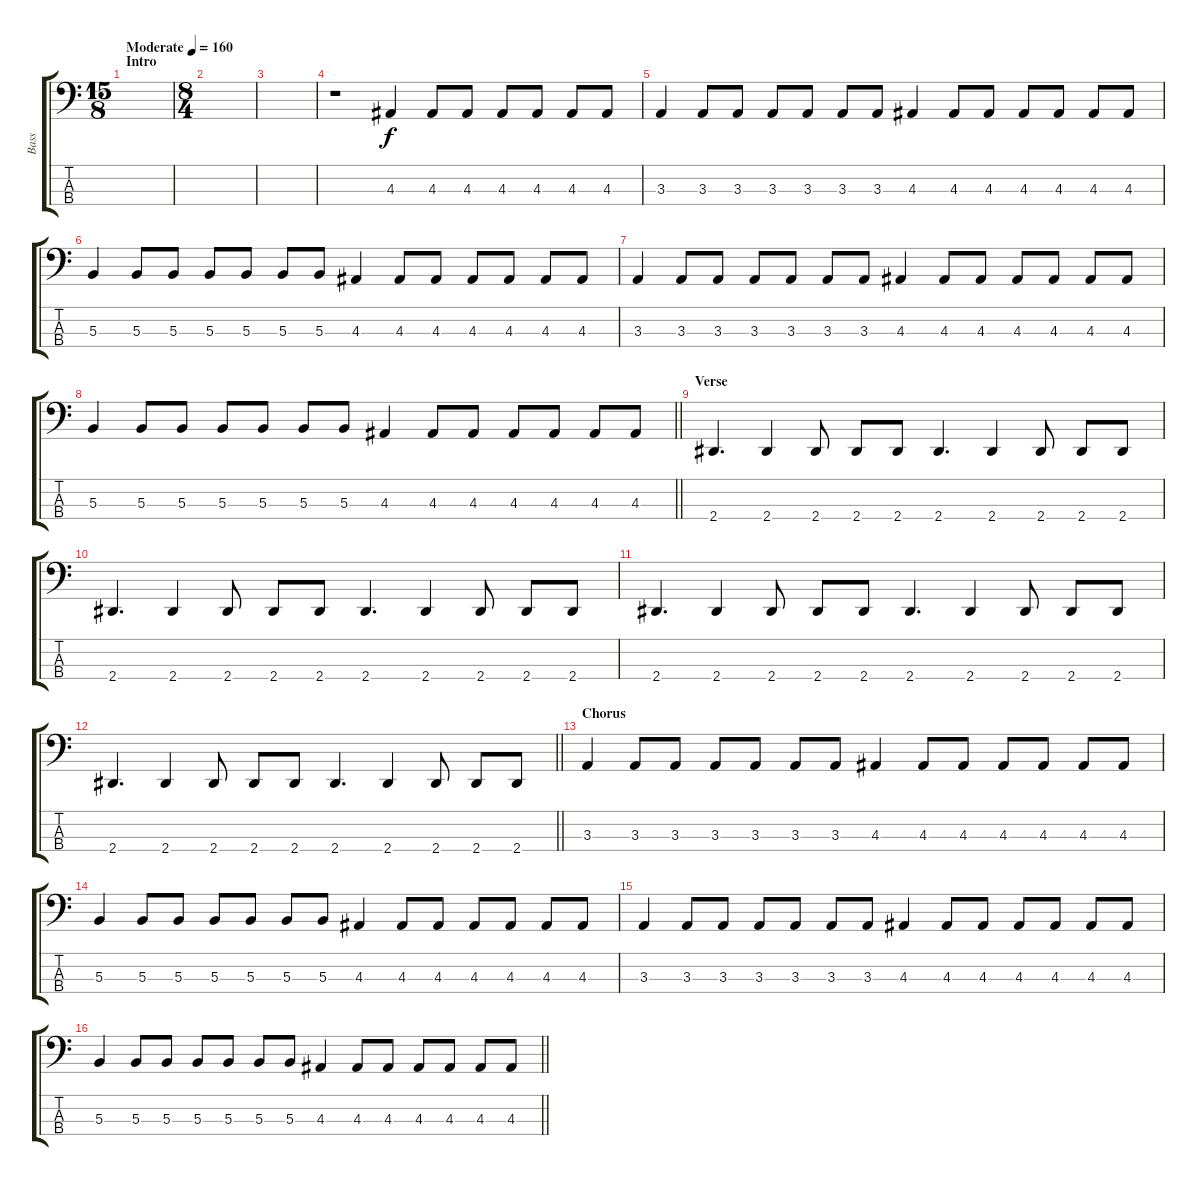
\track ("Bass" "Bass") {instrument electricbassfinger}
\staff {score tabs}
\tuning (E2 B1 Gb1 Db1) {hide}
\ts (15 8)
\section ("" "Intro")
\tempo (160 "Moderate")
\clef f4
\ks c
|
\ts (8 4)
|
|
r.1 4.3.4 4.3.8 4.3.8 4.3.8 4.3.8 4.3.8 4.3.8 |
3.3.4 3.3.8 3.3.8 3.3.8 3.3.8 3.3.8 3.3.8 4.3.4 4.3.8 4.3.8 4.3.8 4.3.8 4.3.8 4.3.8 |
5.3.4 5.3.8 5.3.8 5.3.8 5.3.8 5.3.8 5.3.8 4.3.4 4.3.8 4.3.8 4.3.8 4.3.8 4.3.8 4.3.8 |
3.3.4 3.3.8 3.3.8 3.3.8 3.3.8 3.3.8 3.3.8 4.3.4 4.3.8 4.3.8 4.3.8 4.3.8 4.3.8 4.3.8 |
\barLineRight lightlight
5.3.4 5.3.8 5.3.8 5.3.8 5.3.8 5.3.8 5.3.8 4.3.4 4.3.8 4.3.8 4.3.8 4.3.8 4.3.8 4.3.8 |
\section ("" "Verse")
2.4.4{d} 2.4.4 2.4.8 2.4.8 2.4.8 2.4.4{d} 2.4.4 2.4.8 2.4.8 2.4.8 |
2.4.4{d} 2.4.4 2.4.8 2.4.8 2.4.8 2.4.4{d} 2.4.4 2.4.8 2.4.8 2.4.8 |
2.4.4{d} 2.4.4 2.4.8 2.4.8 2.4.8 2.4.4{d} 2.4.4 2.4.8 2.4.8 2.4.8 |
\barLineRight lightlight
2.4.4{d} 2.4.4 2.4.8 2.4.8 2.4.8 2.4.4{d} 2.4.4 2.4.8 2.4.8 2.4.8 |
\section ("" "Chorus")
3.3.4 3.3.8 3.3.8 3.3.8 3.3.8 3.3.8 3.3.8 4.3.4 4.3.8 4.3.8 4.3.8 4.3.8 4.3.8 4.3.8 |
5.3.4 5.3.8 5.3.8 5.3.8 5.3.8 5.3.8 5.3.8 4.3.4 4.3.8 4.3.8 4.3.8 4.3.8 4.3.8 4.3.8 |
3.3.4 3.3.8 3.3.8 3.3.8 3.3.8 3.3.8 3.3.8 4.3.4 4.3.8 4.3.8 4.3.8 4.3.8 4.3.8 4.3.8 |
\barLineRight lightlight
5.3.4 5.3.8 5.3.8 5.3.8 5.3.8 5.3.8 5.3.8 4.3.4 4.3.8 4.3.8 4.3.8 4.3.8 4.3.8 4.3.8
